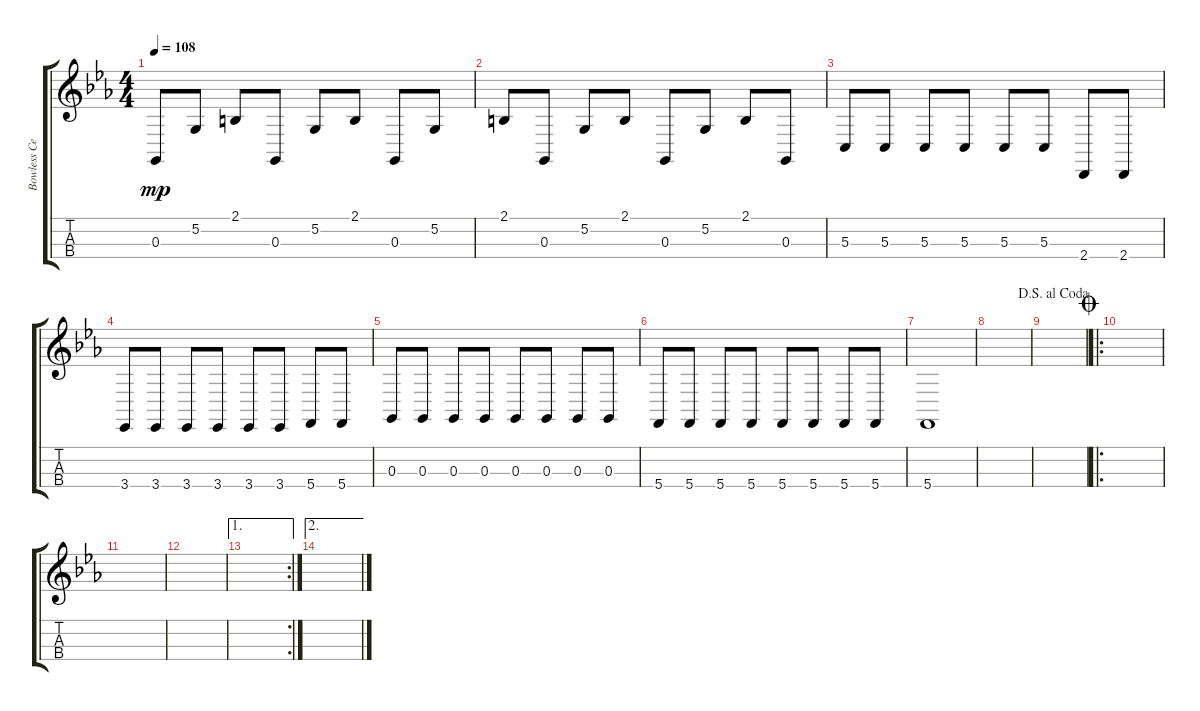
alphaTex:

\track ("Bowless Cello" "Bowless Ce") {instrument pizzicatostrings}
\staff {score tabs}
\tuning (A3 D3 G2 C2) {hide}
\ts (4 4)
\tempo 108
\clef g2
\ks eb
0.3.8{dy mp} 5.2.8 2.1.8 0.3.8 5.2.8 2.1.8 0.3.8 5.2.8 |
2.1.8 0.3.8 5.2.8 2.1.8 0.3.8 5.2.8 2.1.8 0.3.8 |
5.3.8 5.3.8 5.3.8 5.3.8 5.3.8 5.3.8 2.4.8 2.4.8 |
3.4.8 3.4.8 3.4.8 3.4.8 3.4.8 3.4.8 5.4.8 5.4.8 |
0.3.8 0.3.8 0.3.8 0.3.8 0.3.8 0.3.8 0.3.8 0.3.8 |
5.4.8 5.4.8 5.4.8 5.4.8 5.4.8 5.4.8 5.4.8 5.4.8 |
5.4.1 |
|
\jump dalsegnoalcoda
|
\ro
\jump coda
|
|
|
\ae 1
\rc 2
|
\ae 2
